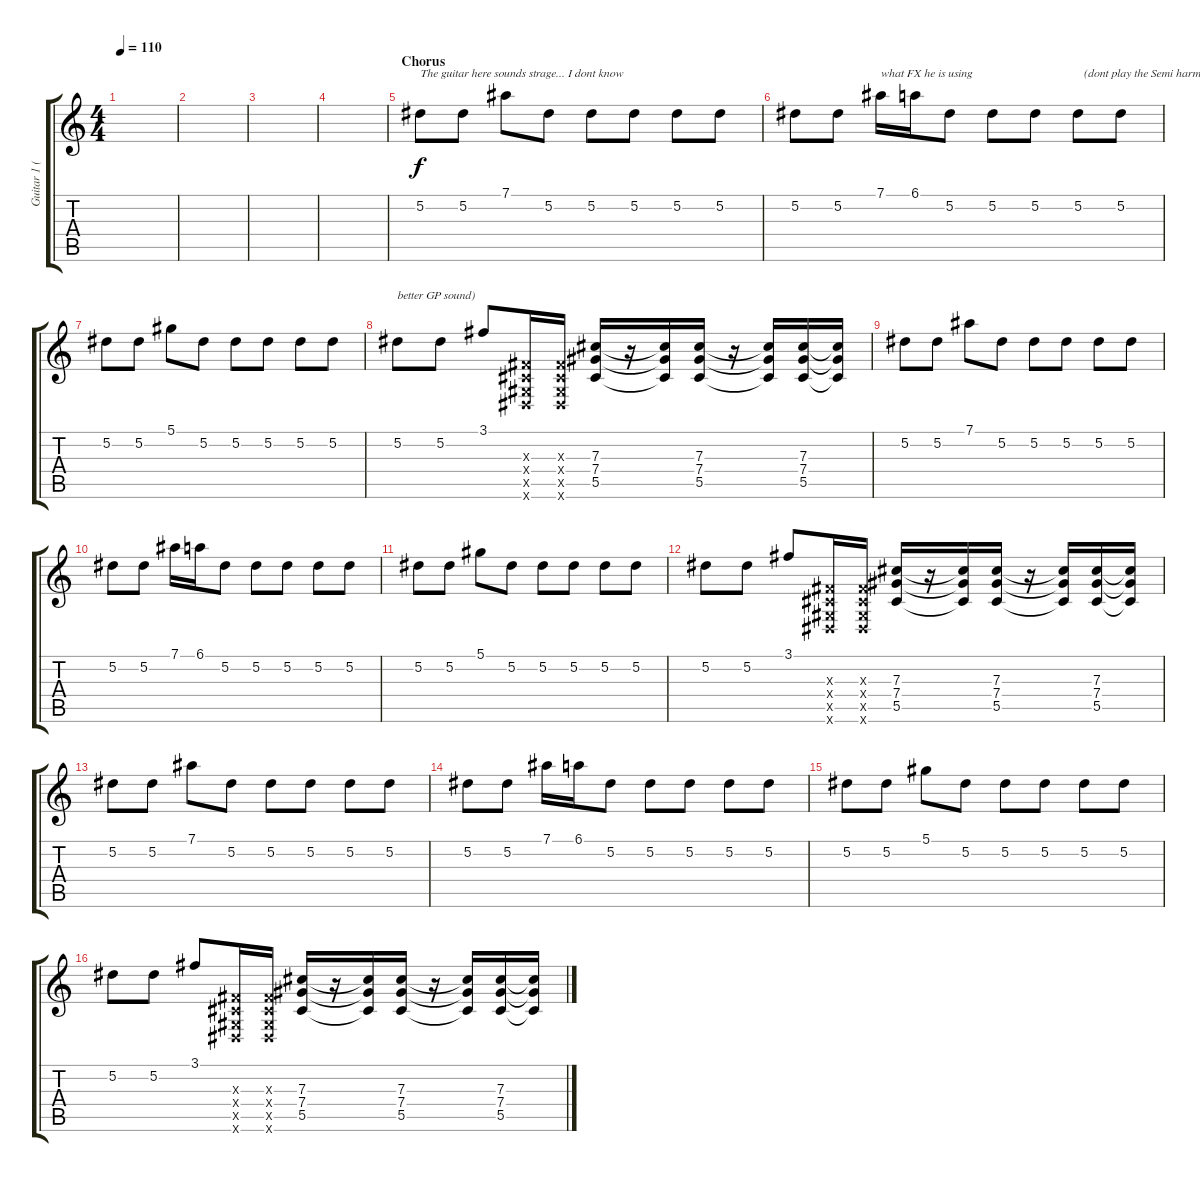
\track ("Guitar 1 (Eb)" "Guitar 1 (") {instrument overdrivenguitar}
\staff {score tabs}
\tuning (Eb4 Bb3 Gb3 Db3 Ab2 Eb2) {hide}
\ts (4 4)
\tempo 110
\clef g2
\ks c
|
|
|
|
\section ("" "Chorus")
5.2.8{txt "The guitar here sounds strage... I dont know" volume 7} 5.2.8 7.1.8 5.2.8 5.2.8 5.2.8 5.2.8 5.2.8 |
5.2.8 5.2.8 7.1.16{txt "what FX he is using"} 6.1.16 5.2.8 5.2.8 5.2.8 5.2.8{txt "  (dont play the Semi harmonics, they are just for"} 5.2.8 |
5.2.8 5.2.8 5.1.8 5.2.8 5.2.8 5.2.8 5.2.8 5.2.8 |
5.2.8{txt "better GP sound)"} 5.2.8 3.1.8 (0.3{x} 0.4{x} 0.5{x} 0.6{x}).16 (0.3{x} 0.4{x} 0.5{x} 0.6{x}).16 (7.3 7.4 5.5).16 r.16 (7.3{t} 7.4{t} 5.5{t}).16 (7.3 7.4 5.5).16 r.16 (7.3{t} 7.4{t} 5.5{t}).16 (7.3 7.4 5.5).16 (7.3{t} 7.4{t} 5.5{t}).16 |
5.2.8 5.2.8 7.1.8 5.2.8 5.2.8 5.2.8 5.2.8 5.2.8 |
5.2.8 5.2.8 7.1.16 6.1.16 5.2.8 5.2.8 5.2.8 5.2.8 5.2.8 |
5.2.8 5.2.8 5.1.8 5.2.8 5.2.8 5.2.8 5.2.8 5.2.8 |
5.2.8 5.2.8 3.1.8 (0.3{x} 0.4{x} 0.5{x} 0.6{x}).16 (0.3{x} 0.4{x} 0.5{x} 0.6{x}).16 (7.3 7.4 5.5).16 r.16 (7.3{t} 7.4{t} 5.5{t}).16 (7.3 7.4 5.5).16 r.16 (7.3{t} 7.4{t} 5.5{t}).16 (7.3 7.4 5.5).16 (7.3{t} 7.4{t} 5.5{t}).16 |
5.2.8 5.2.8 7.1.8 5.2.8 5.2.8 5.2.8 5.2.8 5.2.8 |
5.2.8 5.2.8 7.1.16 6.1.16 5.2.8 5.2.8 5.2.8 5.2.8 5.2.8 |
5.2.8 5.2.8 5.1.8 5.2.8 5.2.8 5.2.8 5.2.8 5.2.8 |
5.2.8 5.2.8 3.1.8 (0.3{x} 0.4{x} 0.5{x} 0.6{x}).16 (0.3{x} 0.4{x} 0.5{x} 0.6{x}).16 (7.3 7.4 5.5).16 r.16 (7.3{t} 7.4{t} 5.5{t}).16 (7.3 7.4 5.5).16 r.16 (7.3{t} 7.4{t} 5.5{t}).16 (7.3 7.4 5.5).16 (7.3{t} 7.4{t} 5.5{t}).16
